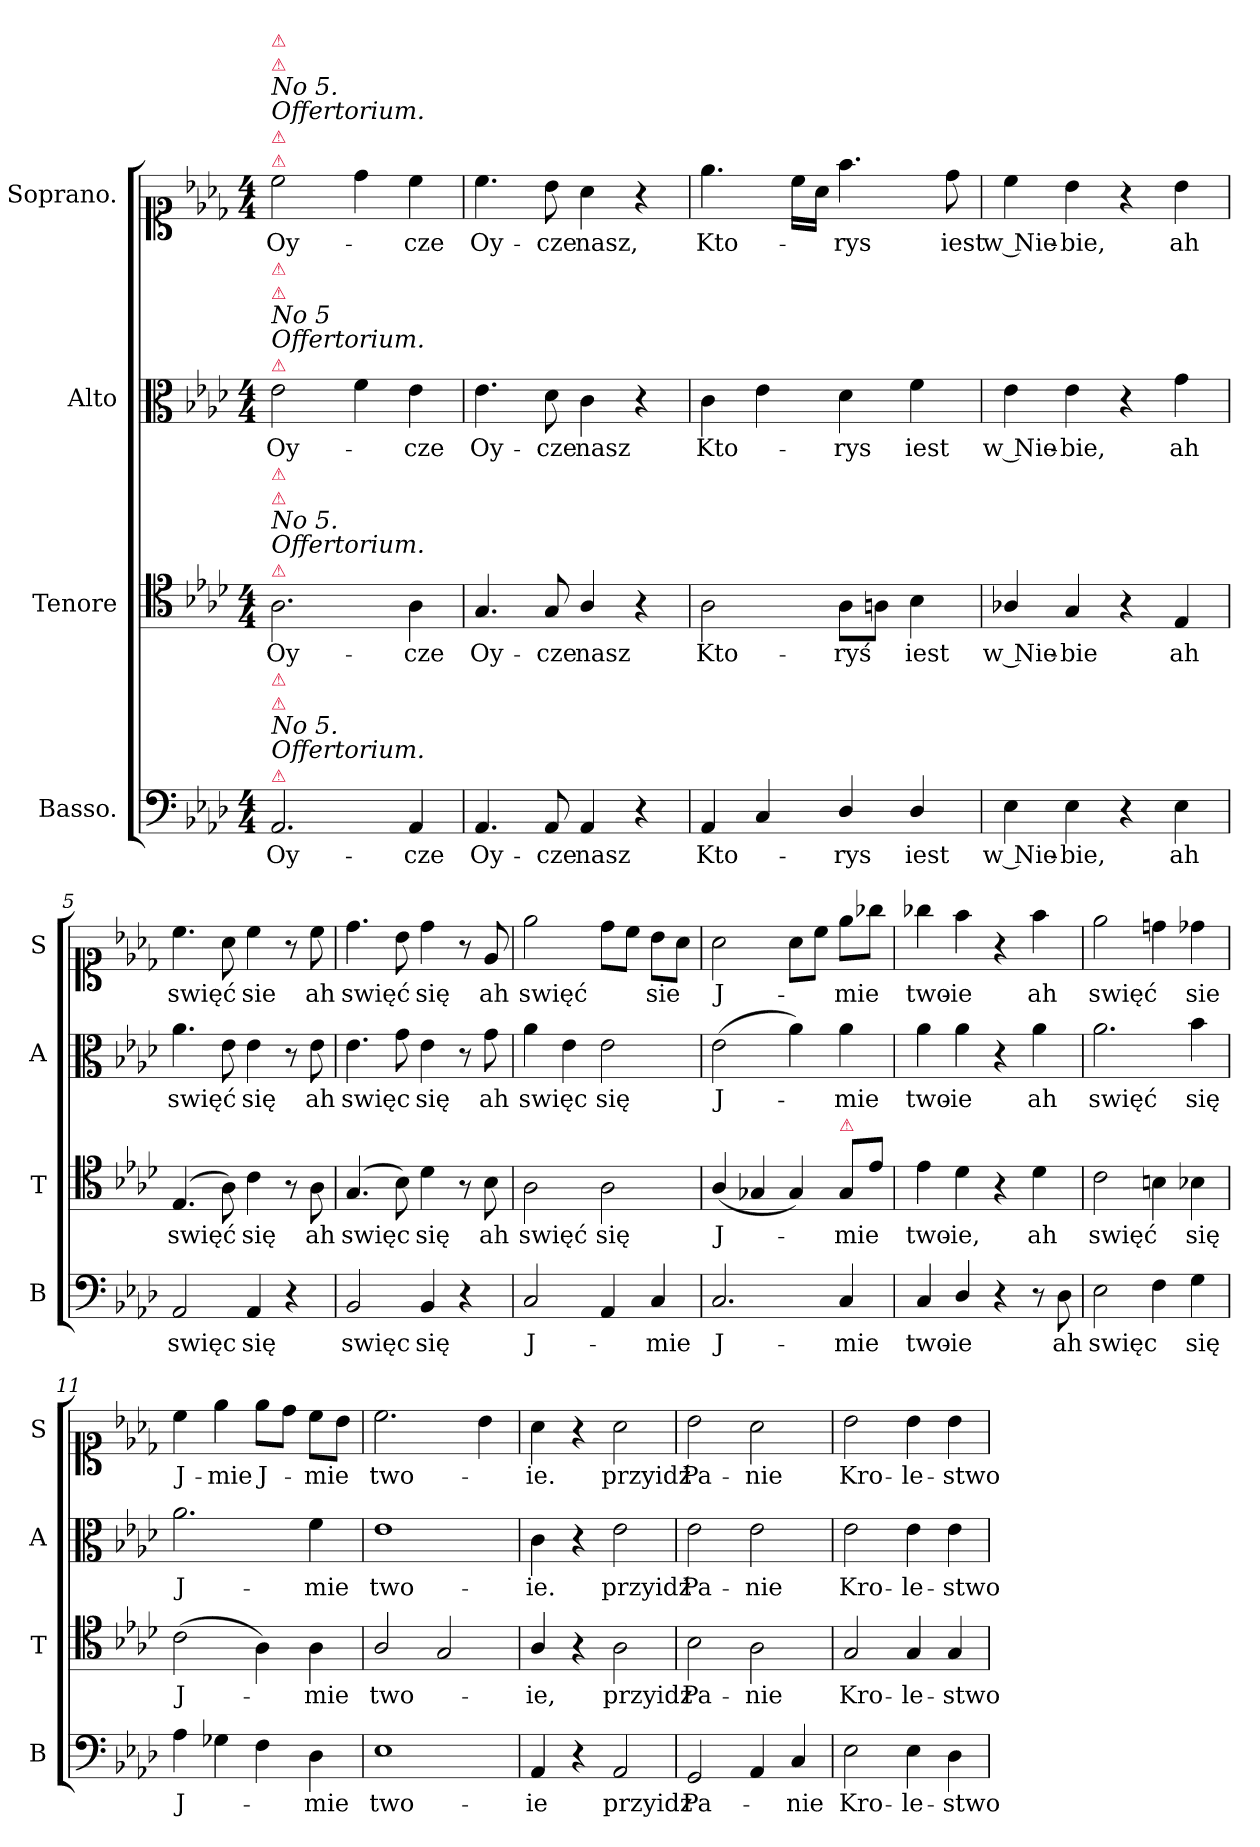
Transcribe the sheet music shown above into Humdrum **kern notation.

**kern	**text	**kern	**text	**kern	**text	**kern	**text
*part4	*part4	*part3	*part3	*part2	*part2	*part1	*part1
*staff4	*staff4	*staff3	*staff3	*staff2	*staff2	*staff1	*staff1
*I"Basso.	*	*I"Tenore	*	*I"Alto	*	*I"Soprano.	*
*I'B	*	*I'T	*	*I'A	*	*I'S	*
*clefF4	*	*clefC4	*	*clefC3	*	*clefC1	*
*k[b-e-a-d-]	*	*k[b-e-a-d-]	*	*k[b-e-a-d-]	*	*k[b-e-a-d-]	*
*A-:	*	*	*	*A-:	*	*A-:	*
*M4/4	*	*M4/4	*	*M4/4	*	*M4/4	*
=1	=1	=1	=1	=1	=1	=1	=1
!	!	!	!	!	!	!LO:TX:a:color=crimson:t=⚠	!
!	!	!	!	!	!	!LO:TX:a:color=crimson:t=⚠	!
!	!	!	!	!	!	!LO:TX:a:i:t=Offertorium.	!
!	!	!	!	!	!	!LO:TX:a:i:t=No 5.	!
!	!	!	!	!	!	!LO:TX:a:color=crimson:t=⚠	!
!	!	!	!	!	!	!LO:TX:a:color=crimson:t=⚠	!
!	!	!	!	!LO:TX:a:color=crimson:t=⚠	!	!	!
!	!	!	!	!LO:TX:a:i:t=Offertorium.	!	!	!
!	!	!	!	!LO:TX:a:i:t=No 5	!	!	!
!	!	!	!	!LO:TX:a:color=crimson:t=⚠	!	!	!
!	!	!	!	!LO:TX:a:color=crimson:t=⚠	!	!	!
!	!	!LO:TX:a:color=crimson:t=⚠	!	!	!	!	!
!	!	!LO:TX:a:i:t=Offertorium.	!	!	!	!	!
!	!	!LO:TX:a:i:t=No 5.	!	!	!	!	!
!	!	!LO:TX:a:color=crimson:t=⚠	!	!	!	!	!
!	!	!LO:TX:a:color=crimson:t=⚠	!	!	!	!	!
!LO:TX:a:color=crimson:t=⚠	!	!	!	!	!	!	!
!LO:TX:a:i:t=Offertorium.	!	!	!	!	!	!	!
!LO:TX:a:i:t=No 5.	!	!	!	!	!	!	!
!LO:TX:a:color=crimson:t=⚠	!	!	!	!	!	!	!
!LO:TX:a:color=crimson:t=⚠	!	!	!	!	!	!	!
2.AA-/	Oy-	2.A-\	Oy-	2e-\	Oy-	2cc\	Oy-
.	.	.	.	4f\	.	4dd-\	.
4AA-/	-cze	4A-\	-cze	4e-\	-cze	4cc\	-cze
=2	=2	=2	=2	=2	=2	=2	=2
4.AA-/	Oy-	4.G/	Oy-	4.e-\	Oy-	4.cc\	Oy-
8AA-/	-cze	8G/	-cze	8d-\	-cze	8b-\	-cze
4AA-/	nasz	4A-/	nasz	4c\	nasz	4a-\	nasz,
4r	.	4r	.	4r	.	4r	.
=3	=3	=3	=3	=3	=3	=3	=3
4AA-/	Kto-	2A-\	Kto-	4c\	Kto-	4.ee-\	Kto-
4C/	.	.	.	4e-\	.	.	.
.	.	.	.	.	.	16cc\LL	.
.	.	.	.	.	.	16a-\JJ	.
4D-/	-rys	8A-\L	-ryś	4d-\	-rys	4.ff\	-rys
.	.	8An\J	.	.	.	.	.
4D-/	iest	4B-\	iest	4f\	iest	.	.
.	.	.	.	.	.	8dd-\	iest
=4	=4	=4	=4	=4	=4	=4	=4
4E-\	w Nie-	4A-X/	w Nie-	4e-\	w Nie-	4cc\	w Nie-
4E-\	-bie,	4G/	-bie	4e-\	-bie,	4b-\	-bie,
4r	.	4r	.	4r	.	4r	.
4E-\	ah	4E-/	ah	4g\	ah	4b-\	ah
=5	=5	=5	=5	=5	=5	=5	=5
2AA-/	swięc	(>4.E-/	swięć	4.a-\	swięć	4.cc\	swięć
.	.	8A-\)	.	8e-\	.	8a-\	.
4AA-/	się	4c\	się	4e-\	się	4cc\	sie
4r	.	8r	.	8r	.	8r	.
.	.	8A-\	ah	8e-\	ah	8cc\	ah
=6	=6	=6	=6	=6	=6	=6	=6
2BB-/	swięc	(>4.G/	swięc	4.e-\	swięc	4.dd-\	swięć
.	.	8B-\)	.	8g\	.	8b-\	.
4BB-/	się	4d-\	się	4e-\	się	4dd-\	się
4r	.	8r	.	8r	.	8r	.
.	.	8B-\	ah	8g\	ah	8e-/	ah
=7	=7	=7	=7	=7	=7	=7	=7
2C/	J-	2A-\	swięć	4a-\	swięc	2ee-\	swięć
.	.	.	.	4e-\	.	.	.
4AA-/	.	2A-\	się	2e-\	się	8dd-\L	.
.	.	.	.	.	.	8cc\J	.
4C/	-mie	.	.	.	.	8b-\L	sie
.	.	.	.	.	.	8a-\J	.
=8	=8	=8	=8	=8	=8	=8	=8
2.C/	J-	(<4A-/	J-	(>2e-\	J-	2a-\	J-
.	.	4G-X/	.	.	.	.	.
.	.	4G-/)	.	4a-\)	.	8a-\L	.
.	.	.	.	.	.	8cc\J	.
!	!	!LO:TX:a:color=crimson:t=⚠	!	!	!	!	!
4C/	-mie	8G-/L	-mie	4a-\	-mie	8ee-\L	-mie
.	.	8e-\J	.	.	.	8gg-X\J	.
=9	=9	=9	=9	=9	=9	=9	=9
4C/	two-	4e-\	two-	4a-\	two-	4gg-X\	two-
4D-/	-ie	4d-\	-ie,	4a-\	-ie	4ff\	-ie
4r	.	4r	.	4r	.	4r	.
8r	.	4d-\	ah	4a-\	ah	4ff\	ah
8D-\	ah	.	.	.	.	.	.
=10	=10	=10	=10	=10	=10	=10	=10
2E-\	swięc	2c\	swięć	2.a-\	swięć	2ee-\	swięć
4F\	.	4Bn\	.	.	.	4ddn\	.
4G\	się	4B-X\	się	4b-\	się	4dd-X\	sie
=11	=11	=11	=11	=11	=11	=11	=11
4A-\	J-	(>2c\	J-	2.a-\	J-	4cc\	J-
4G-X\	.	.	.	.	.	4ee-\	-mie
4F\	.	4A-\)	.	.	.	8ee-\L	J-
.	.	.	.	.	.	8dd-\J	.
4D-\	-mie	4A-\	-mie	4f\	-mie	8cc\L	-mie
.	.	.	.	.	.	8b-\J	.
=12	=12	=12	=12	=12	=12	=12	=12
1E-	two-	2A-/	two-	1e-	two-	2.cc\	two-
.	.	2G/	.	.	.	.	.
.	.	.	.	.	.	4b-\	.
=13	=13	=13	=13	=13	=13	=13	=13
4AA-/	-ie	4A-/	-ie,	4c\	-ie.	4a-\	-ie.
4r	.	4r	.	4r	.	4r	.
2AA-/	przyidz	2A-\	przyidz	2e-\	przyidź	2a-\	przyidź
=14	=14	=14	=14	=14	=14	=14	=14
2GG/	Pa-	2B-\	Pa-	2e-\	Pa-	2b-\	Pa-
4AA-/	.	2A-\	-nie	2e-\	-nie	2a-\	-nie
4C/	-nie	.	.	.	.	.	.
=15	=15	=15	=15	=15	=15	=15	=15
2E-\	Kro-	2G/	Kro-	2e-\	Kro-	2b-\	Kro-
4E-\	-le-	4G/	-le-	4e-\	-le-	4b-\	-le-
4D-\	-stwo	4G/	-stwo	4e-\	-stwo	4b-\	-stwo
=	=	=	=	=	=	=	=
*-	*-	*-	*-	*-	*-	*-	*-
